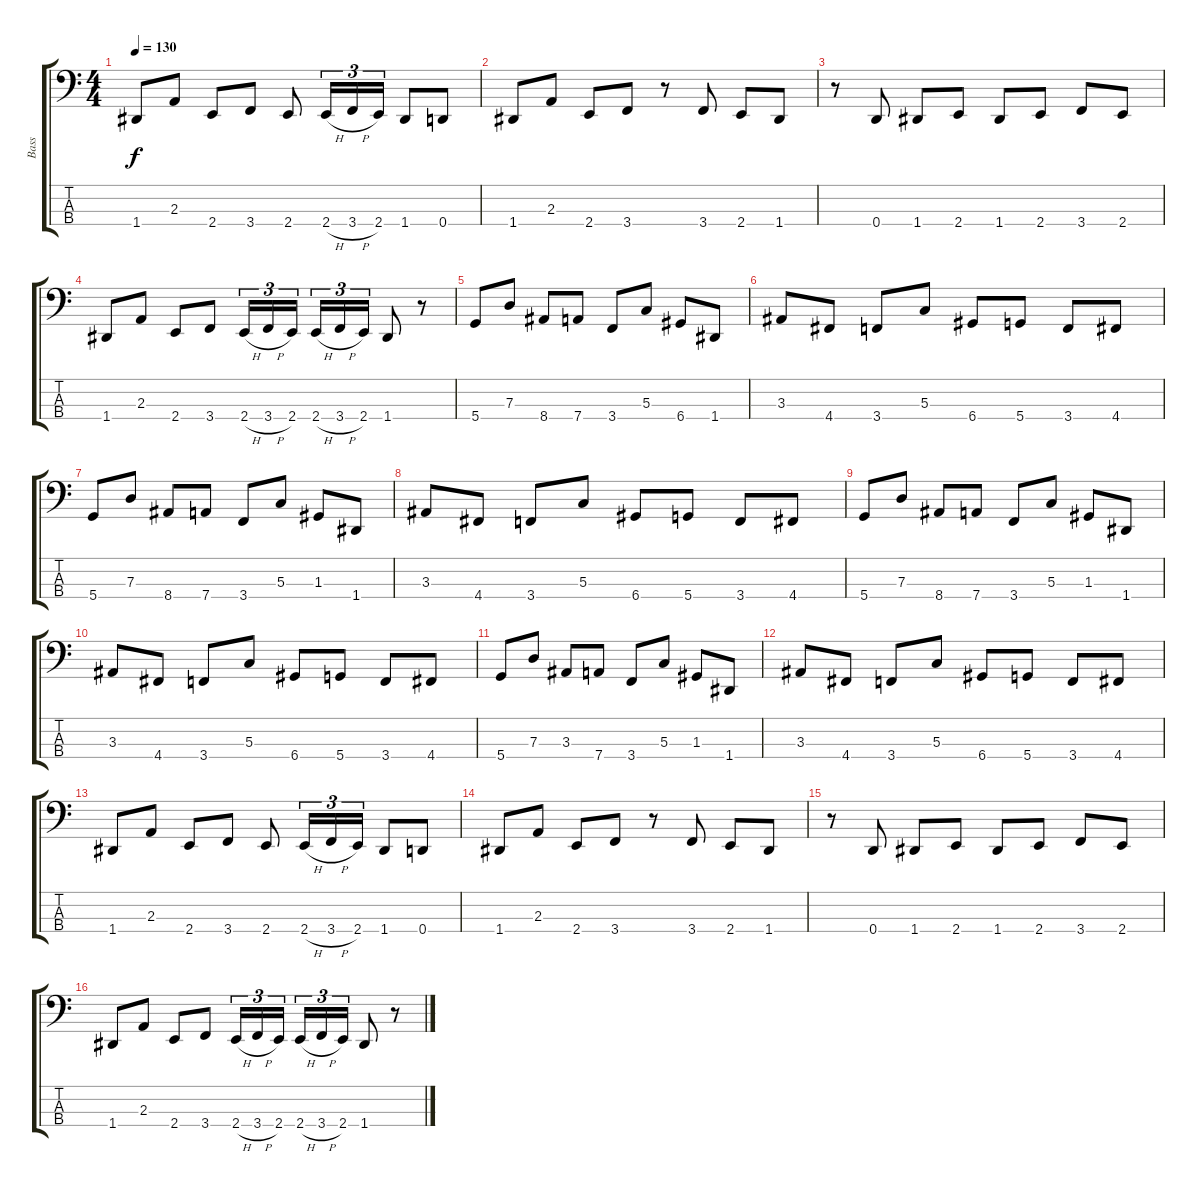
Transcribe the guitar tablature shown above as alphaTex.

\track ("Bass" "Bass") {instrument electricbassfinger}
\staff {score tabs}
\tuning (F2 C2 G1 D1) {hide}
\ts (4 4)
\tempo 130
\clef f4
\ks c
1.4.8{dy f instrument electricbassfinger} 2.3.8 2.4.8 3.4.8 2.4.8 2.4{h}.16{tu (3 2)} 3.4{h}.16{tu (3 2)} 2.4.16{tu (3 2)} 1.4.8 0.4.8 |
1.4.8 2.3.8 2.4.8 3.4.8 r.8 3.4.8 2.4.8 1.4.8 |
r.8 0.4.8 1.4.8 2.4.8 1.4.8 2.4.8 3.4.8 2.4.8 |
1.4.8 2.3.8 2.4.8 3.4.8 2.4{h}.16{tu (3 2)} 3.4{h}.16{tu (3 2)} 2.4.16{tu (3 2)} 2.4{h}.16{tu (3 2)} 3.4{h}.16{tu (3 2)} 2.4.16{tu (3 2)} 1.4.8 r.8 |
5.4.8 7.3.8 8.4.8 7.4.8 3.4.8 5.3.8 6.4.8 1.4.8 |
3.3.8 4.4.8 3.4.8 5.3.8 6.4.8 5.4.8 3.4.8 4.4.8 |
5.4.8 7.3.8 8.4.8 7.4.8 3.4.8 5.3.8 1.3.8 1.4.8 |
3.3.8 4.4.8 3.4.8 5.3.8 6.4.8 5.4.8 3.4.8 4.4.8 |
5.4.8 7.3.8 8.4.8 7.4.8 3.4.8 5.3.8 1.3.8 1.4.8 |
3.3.8 4.4.8 3.4.8 5.3.8 6.4.8 5.4.8 3.4.8 4.4.8 |
5.4.8 7.3.8 3.3.8 7.4.8 3.4.8 5.3.8 1.3.8 1.4.8 |
3.3.8 4.4.8 3.4.8 5.3.8 6.4.8 5.4.8 3.4.8 4.4.8 |
1.4.8 2.3.8 2.4.8 3.4.8 2.4.8 2.4{h}.16{tu (3 2)} 3.4{h}.16{tu (3 2)} 2.4.16{tu (3 2)} 1.4.8 0.4.8 |
1.4.8 2.3.8 2.4.8 3.4.8 r.8 3.4.8 2.4.8 1.4.8 |
r.8 0.4.8 1.4.8 2.4.8 1.4.8 2.4.8 3.4.8 2.4.8 |
1.4.8 2.3.8 2.4.8 3.4.8 2.4{h}.16{tu (3 2)} 3.4{h}.16{tu (3 2)} 2.4.16{tu (3 2)} 2.4{h}.16{tu (3 2)} 3.4{h}.16{tu (3 2)} 2.4.16{tu (3 2)} 1.4.8 r.8
